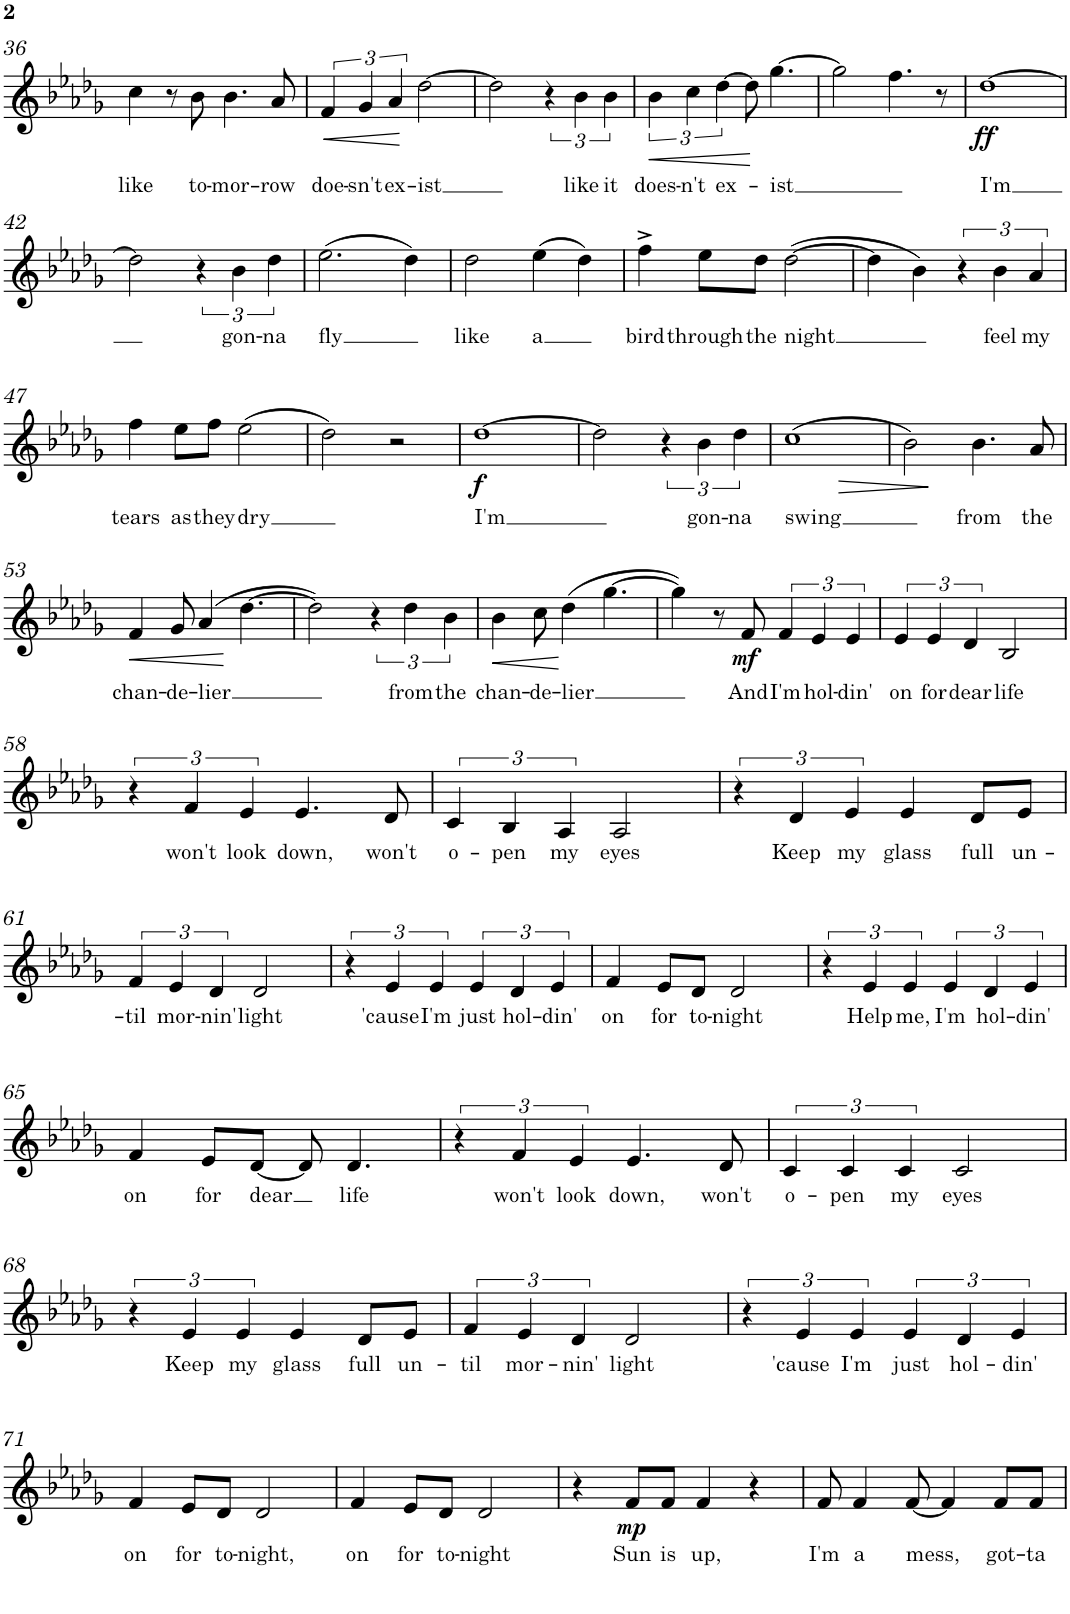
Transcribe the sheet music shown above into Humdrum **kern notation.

**kern	**text	**dynam
*part1	*part1	*part1
*staff1	*staff1	*staff1
*I"Piano	*	*
*I'Pno.	*	*
!!LO:PB:g=z
*clefG2	*	*
*k[b-e-a-d-g-]	*	*
*M2/2	*	*
*met(c|)	*	*
=36	=36	=36
!	!LO:LY:b	!
4cc\	like	.
8r	.	.
!	!LO:LY:b	!
8b-\	to-	.
!	!LO:LY:b	!
4.b-\	-mor-	.
!	!LO:LY:b	!
8a-/	-row	.
=37	=37	=37
!	!LO:LY:b	!LO:HP:b
6f/	doe-	<
!	!LO:LY:b	!
6g-/	-sn't	.
!	!LO:LY:b	!
6a-/	ex-	.
!	!LO:LY:b	!
[2dd-\	-ist	[
=38	=38	=38
2dd-\]	.	.
6r	.	.
!	!LO:LY:b	!
6b-\	like	.
!	!LO:LY:b	!
6b-\	it	.
=39	=39	=39
!	!LO:LY:b	!LO:HP:b
6b-\	does-	<
!	!LO:LY:b	!
6cc\	-n't	.
!	!LO:LY:b	!
[6dd-\	ex-	.
8dd-\]	.	.
!	!LO:LY:b	!
[4.gg-\	-ist	[
=40	=40	=40
2gg-\]	.	.
4.ff\	.	.
8r	.	.
=41	=41	=41
!	!LO:LY:b	!LO:DY:b
[1dd-	I'm	ff
!!LO:LB:g=z
=42	=42	=42
2dd-\]	.	.
6r	.	.
!	!LO:LY:b	!
6b-\	gon-	.
!	!LO:LY:b	!
6dd-\	-na	.
=43	=43	=43
!	!LO:LY:b	!
(>2.ee-\	fly	.
4dd-\)	.	.
=44	=44	=44
!	!LO:LY:b	!
2dd-\	like	.
!	!LO:LY:b	!
(>4ee-\	a	.
4dd-\)	.	.
=45	=45	=45
!	!LO:LY:b	!
4ff^\	bird	.
!	!LO:LY:b	!
8ee-\L	through	.
!	!LO:LY:b	!
8dd-\J	the	.
!	!LO:LY:b	!
(>[2dd-\	night	.
=46	=46	=46
4dd-\]	.	.
4b-\)	.	.
6r	.	.
!	!LO:LY:b	!
6b-\	feel	.
!	!LO:LY:b	!
6a-/	my	.
!!LO:LB:g=z
=47	=47	=47
!	!LO:LY:b	!
4ff\	tears	.
!	!LO:LY:b	!
8ee-\L	as	.
!	!LO:LY:b	!
8ff\J	they	.
!	!LO:LY:b	!
(>2ee-\	dry	.
=48	=48	=48
2dd-\)	.	.
2r	.	.
=49	=49	=49
!	!LO:LY:b	!LO:DY:b
[1dd-	I'm	f
=50	=50	=50
2dd-\]	.	.
6r	.	.
!	!LO:LY:b	!
6b-\	gon-	.
!	!LO:LY:b	!
6dd-\	-na	.
=51	=51	=51
!	!LO:LY:b	!LO:HP:b
(>1cc	swing	>
=52	=52	=52
2b-\)	.	.
!	!LO:LY:b	!
4.b-\	from	]
!	!LO:LY:b	!
8a-/	the	.
!!LO:LB:g=z
=53	=53	=53
!	!LO:LY:b	!LO:HP:b
4f/	chan-	<
!	!LO:LY:b	!
8g-/	-de-	.
!	!LO:LY:b	!
(>4a-/	-lier	.
[4.dd-\	.	[
=54	=54	=54
2dd-\])	.	.
6r	.	.
!	!LO:LY:b	!
6dd-\	from	.
!	!LO:LY:b	!
6b-\	the	.
=55	=55	=55
!	!LO:LY:b	!LO:HP:b
4b-\	chan-	<
!	!LO:LY:b	!
8cc\	-de-	.
!	!LO:LY:b	!
(>4dd-\	-lier	[
[4.gg-\	.	.
=56	=56	=56
4gg-\])	.	.
8r	.	.
!	!LO:LY:b	!LO:DY:b
8f/	And	mf
!	!LO:LY:b	!
6f/	I'm	.
!	!LO:LY:b	!
6e-/	hol-	.
!	!LO:LY:b	!
6e-/	-din'	.
=57	=57	=57
!	!LO:LY:b	!
6e-/	on	.
!	!LO:LY:b	!
6e-/	for	.
!	!LO:LY:b	!
6d-/	dear	.
!	!LO:LY:b	!
2B-/	life	.
!!LO:LB:g=z
=58	=58	=58
6r	.	.
!	!LO:LY:b	!
6f/	won't	.
!	!LO:LY:b	!
6e-/	look	.
!	!LO:LY:b	!
4.e-/	down,	.
!	!LO:LY:b	!
8d-/	won't	.
=59	=59	=59
!	!LO:LY:b	!
6c/	o-	.
!	!LO:LY:b	!
6B-/	-pen	.
!	!LO:LY:b	!
6A-/	my	.
!	!LO:LY:b	!
2A-/	eyes	.
=60	=60	=60
6r	.	.
!	!LO:LY:b	!
6d-/	Keep	.
!	!LO:LY:b	!
6e-/	my	.
!	!LO:LY:b	!
4e-/	glass	.
!	!LO:LY:b	!
8d-/L	full	.
!	!LO:LY:b	!
8e-/J	un-	.
!!LO:LB:g=z
=61	=61	=61
!	!LO:LY:b	!
6f/	-til	.
!	!LO:LY:b	!
6e-/	mor-	.
!	!LO:LY:b	!
6d-/	-nin'	.
!	!LO:LY:b	!
2d-/	light	.
=62	=62	=62
6r	.	.
!	!LO:LY:b	!
6e-/	'cause	.
!	!LO:LY:b	!
6e-/	I'm	.
!	!LO:LY:b	!
6e-/	just	.
!	!LO:LY:b	!
6d-/	hol-	.
!	!LO:LY:b	!
6e-/	-din'	.
=63	=63	=63
!	!LO:LY:b	!
4f/	on	.
!	!LO:LY:b	!
8e-/L	for	.
!	!LO:LY:b	!
8d-/J	to-	.
!	!LO:LY:b	!
2d-/	-night	.
=64	=64	=64
6r	.	.
!	!LO:LY:b	!
6e-/	Help	.
!	!LO:LY:b	!
6e-/	me,	.
!	!LO:LY:b	!
6e-/	I'm	.
!	!LO:LY:b	!
6d-/	hol-	.
!	!LO:LY:b	!
6e-/	-din'	.
!!LO:LB:g=z
=65	=65	=65
!	!LO:LY:b	!
4f/	on	.
!	!LO:LY:b	!
8e-/L	for	.
!	!LO:LY:b	!
[8d-/J	dear	.
8d-/]	.	.
!	!LO:LY:b	!
4.d-/	life	.
=66	=66	=66
6r	.	.
!	!LO:LY:b	!
6f/	won't	.
!	!LO:LY:b	!
6e-/	look	.
!	!LO:LY:b	!
4.e-/	down,	.
!	!LO:LY:b	!
8d-/	won't	.
=67	=67	=67
!	!LO:LY:b	!
6c/	o-	.
!	!LO:LY:b	!
6c/	-pen	.
!	!LO:LY:b	!
6c/	my	.
!	!LO:LY:b	!
2c/	eyes	.
!!LO:LB:g=z
=68	=68	=68
6r	.	.
!	!LO:LY:b	!
6e-/	Keep	.
!	!LO:LY:b	!
6e-/	my	.
!	!LO:LY:b	!
4e-/	glass	.
!	!LO:LY:b	!
8d-/L	full	.
!	!LO:LY:b	!
8e-/J	un-	.
=69	=69	=69
!	!LO:LY:b	!
6f/	til	.
!	!LO:LY:b	!
6e-/	mor-	.
!	!LO:LY:b	!
6d-/	-nin'	.
!	!LO:LY:b	!
2d-/	light	.
=70	=70	=70
6r	.	.
!	!LO:LY:b	!
6e-/	'cause	.
!	!LO:LY:b	!
6e-/	I'm	.
!	!LO:LY:b	!
6e-/	just	.
!	!LO:LY:b	!
6d-/	hol-	.
!	!LO:LY:b	!
6e-/	-din'	.
!!LO:LB:g=z
=71	=71	=71
!	!LO:LY:b	!
4f/	on	.
!	!LO:LY:b	!
8e-/L	for	.
!	!LO:LY:b	!
8d-/J	to-	.
!	!LO:LY:b	!
2d-/	-night,	.
=72	=72	=72
!	!LO:LY:b	!
4f/	on	.
!	!LO:LY:b	!
8e-/L	for	.
!	!LO:LY:b	!
8d-/J	to-	.
!	!LO:LY:b	!
2d-/	-night	.
=73	=73	=73
4r	.	.
!	!LO:LY:b	!LO:DY:b
8f/L	Sun	mp
!	!LO:LY:b	!
8f/J	is	.
!	!LO:LY:b	!
4f/	up,	.
4r	.	.
=74	=74	=74
!	!LO:LY:b	!
8f/	I'm	.
!	!LO:LY:b	!
4f/	a	.
!	!LO:LY:b	!
[8f/	mess,	.
4f/]	.	.
!	!LO:LY:b	!
8f/L	got-	.
!	!LO:LY:b	!
8f/J	-ta	.
=	=	=
*-	*-	*-
